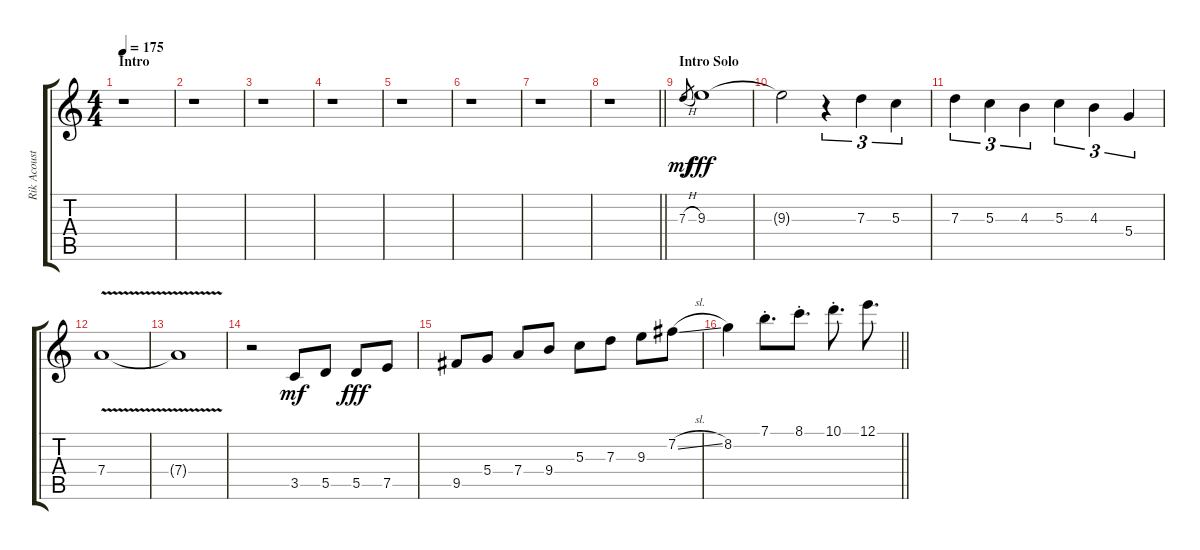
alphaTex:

\track ("Rik Acoustic (Lead)" "Rik Acoust") {instrument electricguitarjazz}
\staff {score tabs}
\tuning (E4 B3 G3 D3 A2 E2) {hide}
\ts (4 4)
\section ("" "Intro")
\tempo 175
\clef g2
\ks c
r.1{dy mf instrument electricguitarjazz} |
r.1 |
r.1 |
r.1 |
r.1 |
r.1 |
r.1 |
\barLineRight lightlight
r.1 |
\section ("" "Intro Solo")
7.3{h}.8{gr} 9.3.1{dy fff} |
9.3{t}.2 r.4{tu (3 2)} 7.3.4{tu (3 2)} 5.3.4{tu (3 2)} |
7.3.4{tu (3 2)} 5.3.4{tu (3 2)} 4.3.4{tu (3 2)} 5.3.4{tu (3 2)} 4.3.4{tu (3 2)} 5.4.4{tu (3 2)} |
7.4{v}.1 |
7.4{v t}.1 |
r.2 3.5.8{dy mf} 5.5.8 5.5.8{dy fff} 7.5.8 |
9.5.8 5.4.8 7.4.8 9.4.8 5.3.8 7.3.8 9.3.8 7.2{sl}.8 |
\barLineRight lightlight
8.2.4 7.1{st}.8{d} 8.1{st}.8{d} 10.1{st}.8{d} 12.1.8{d}
